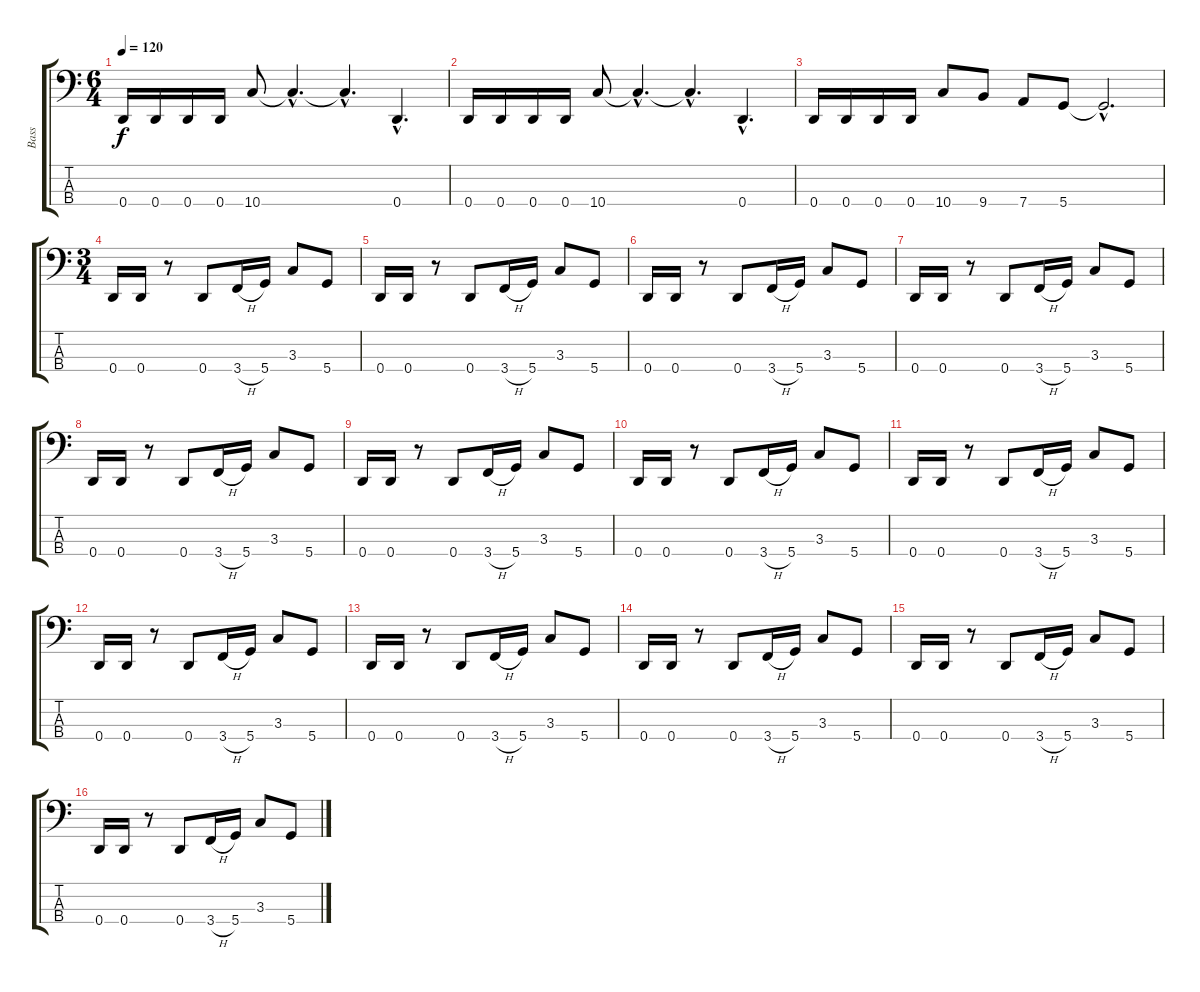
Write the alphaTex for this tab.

\track ("Bass" "Bass") {instrument slapbass2}
\staff {score tabs}
\tuning (G2 D2 A1 D1) {hide}
\ts (6 4)
\tempo 120
\clef f4
\ks c
0.4.16{dy f} 0.4.16 0.4.16 0.4.16 10.4.8 10.4{hac t}.4{d} 10.4{hac t}.4{d} 0.4{hac}.4{d} |
0.4.16 0.4.16 0.4.16 0.4.16 10.4.8 10.4{hac t}.4{d} 10.4{hac t}.4{d} 0.4{hac}.4{d} |
0.4.16 0.4.16 0.4.16 0.4.16 10.4.8 9.4.8 7.4.8 5.4.8 5.4{hac t}.2{d} |
\ts (3 4)
0.4.16{volume 12} 0.4.16 r.8 0.4.8 3.4{h}.16 5.4.16 3.3.8 5.4.8 |
0.4.16{volume 12} 0.4.16 r.8 0.4.8 3.4{h}.16 5.4.16 3.3.8 5.4.8 |
0.4.16{volume 12} 0.4.16 r.8 0.4.8 3.4{h}.16 5.4.16 3.3.8 5.4.8 |
0.4.16{volume 12} 0.4.16 r.8 0.4.8 3.4{h}.16 5.4.16 3.3.8 5.4.8 |
0.4.16{volume 12} 0.4.16 r.8 0.4.8 3.4{h}.16 5.4.16 3.3.8 5.4.8 |
0.4.16{volume 12} 0.4.16 r.8 0.4.8 3.4{h}.16 5.4.16 3.3.8 5.4.8 |
0.4.16{volume 12} 0.4.16 r.8 0.4.8 3.4{h}.16 5.4.16 3.3.8 5.4.8 |
0.4.16{volume 12} 0.4.16 r.8 0.4.8 3.4{h}.16 5.4.16 3.3.8 5.4.8 |
0.4.16{volume 12} 0.4.16 r.8 0.4.8 3.4{h}.16 5.4.16 3.3.8 5.4.8 |
0.4.16{volume 12} 0.4.16 r.8 0.4.8 3.4{h}.16 5.4.16 3.3.8 5.4.8 |
0.4.16{volume 12} 0.4.16 r.8 0.4.8 3.4{h}.16 5.4.16 3.3.8 5.4.8 |
0.4.16{volume 12} 0.4.16 r.8 0.4.8 3.4{h}.16 5.4.16 3.3.8 5.4.8 |
0.4.16{volume 12} 0.4.16 r.8 0.4.8 3.4{h}.16 5.4.16 3.3.8 5.4.8
